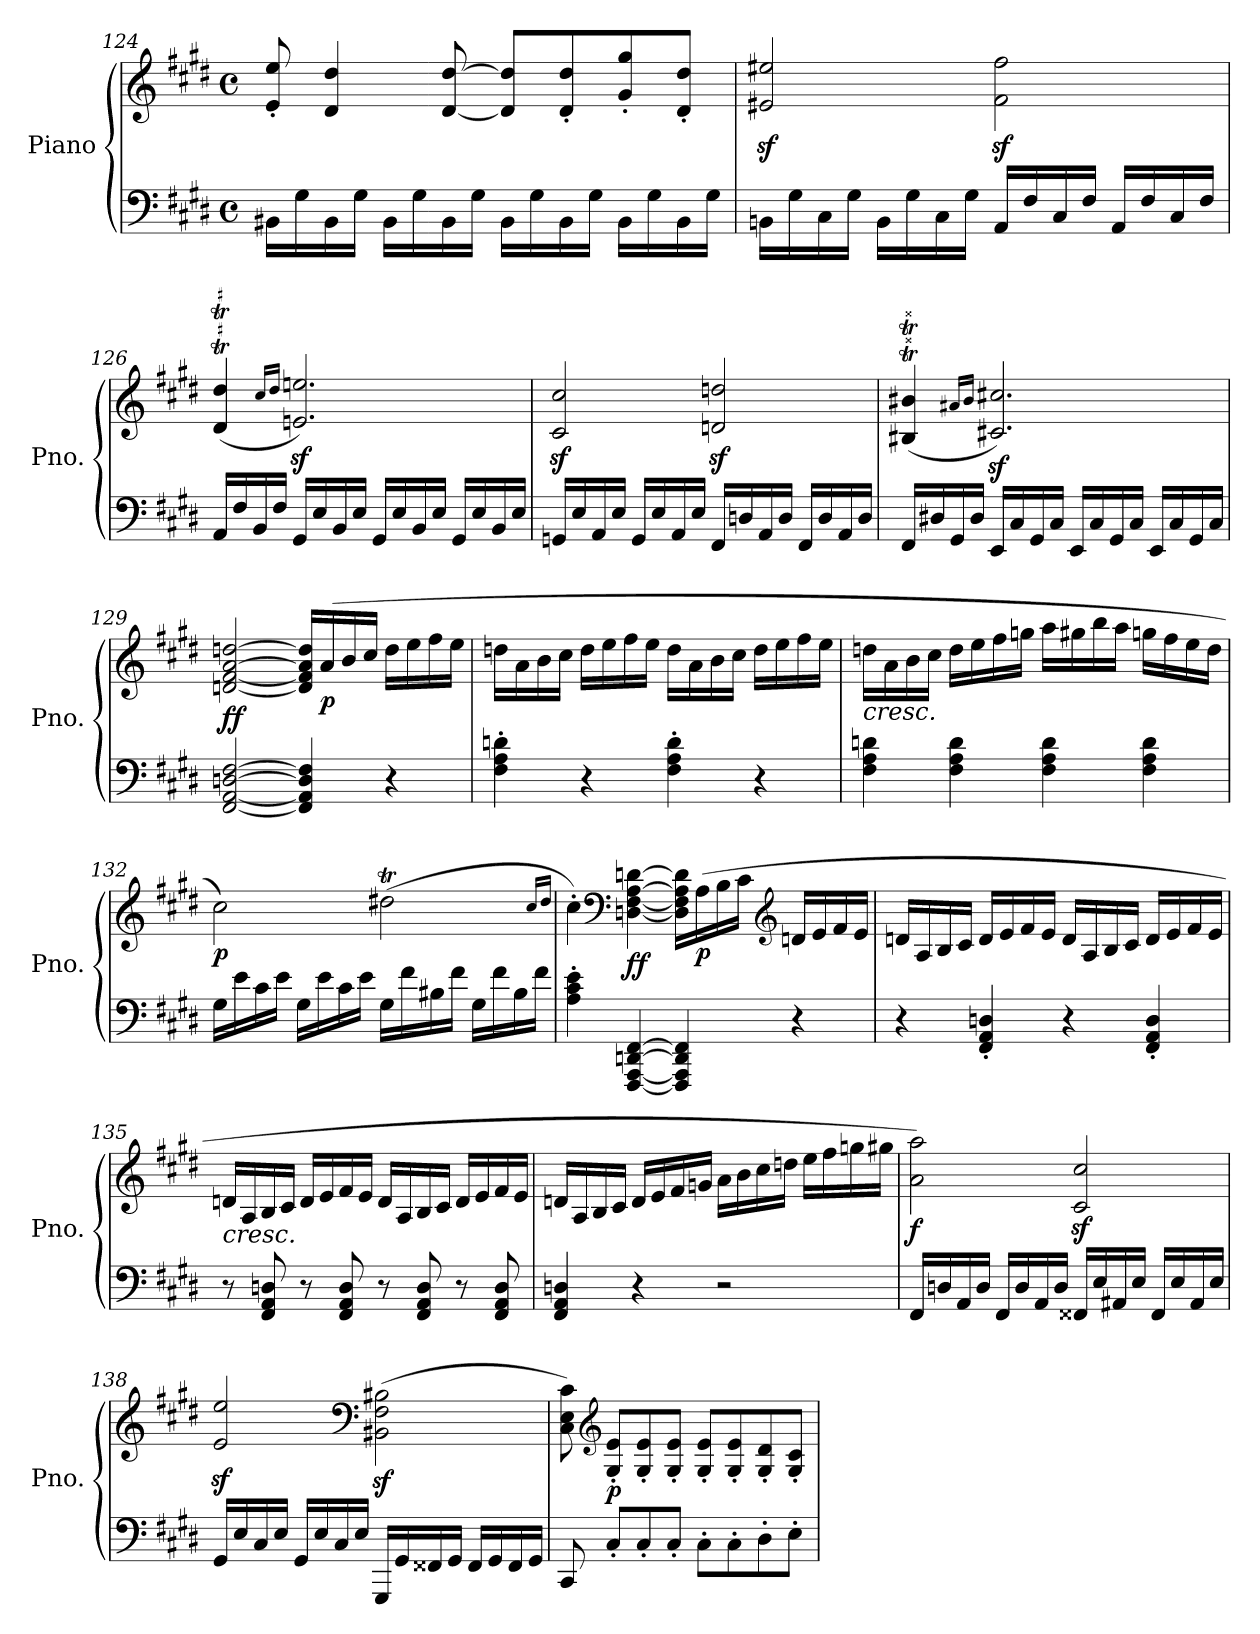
**kern	**kern	**dynam
*part1	*part1	*part1
*staff2	*staff1	*staff1/2
*I"Piano	*	*
*I'Pno.	*	*
*clefF4	*clefG2	*
*k[f#c#g#d#]	*k[f#c#g#d#]	*
*M4/4	*M4/4	*
*met(c)	*met(c)	*
=124	=124	=124
16BB#X\LL	8e/' 8ee/'	.
16G#\	.	.
16BB#\	4d#/ 4dd#/	.
16G#\JJ	.	.
16BB#\LL	.	.
16G#\	.	.
16BB#\	[8d#/ [8dd#/	.
16G#\JJ	.	.
16BB#\LL	8d#/] 8dd#/]L	.
16G#\	.	.
16BB#\	8d#/' 8dd#/'	.
16G#\JJ	.	.
16BB#\LL	8g#/' 8gg#/'	.
16G#\	.	.
16BB#\	8d#/' 8dd#/'J	.
16G#\JJ	.	.
=125	=125	=125
16BBn\LL	2e#X/z< 2ee#X/z<	.
16G#\	.	.
16C#\	.	.
16G#\JJ	.	.
16BB\LL	.	.
16G#\	.	.
16C#\	.	.
16G#\JJ	.	.
16AA/LL	2f#\z< 2ff#\z<	.
16F#/	.	.
16C#/	.	.
16F#/JJ	.	.
16AA/LL	.	.
16F#/	.	.
16C#/	.	.
16F#/JJ	.	.
!!LO:PB:g=z
=126	=126	=126
16AA/LL	(<4d#/T 4dd#/T	.
16F#/	.	.
16BB/	.	.
16F#/JJ	.	.
.	16qcc#/LL	.
.	16qdd#/JJ	.
16GG#/LL	2.en/z< 2.een/z<)	.
16E/	.	.
16BB/	.	.
16E/JJ	.	.
16GG#/LL	.	.
16E/	.	.
16BB/	.	.
16E/JJ	.	.
16GG#/LL	.	.
16E/	.	.
16BB/	.	.
16E/JJ	.	.
=127	=127	=127
16GGn/LL	2c#/z< 2cc#/z<	.
16E/	.	.
16AA/	.	.
16E/JJ	.	.
16GG/LL	.	.
16E/	.	.
16AA/	.	.
16E/JJ	.	.
16FF#/LL	2dn/z< 2ddn/z<	.
16Dn/	.	.
16AA/	.	.
16D/JJ	.	.
16FF#/LL	.	.
16D/	.	.
16AA/	.	.
16D/JJ	.	.
=128	=128	=128
16FF#/LL	(<4B#X/T 4b#X/T	.
16D#X/	.	.
16GG#/	.	.
16D#/JJ	.	.
.	16qa#X/LL	.
.	16qb#/JJ	.
16EE/LL	2.c#/z< 2.cc#/z<)	.
16C#/	.	.
16GG#/	.	.
16C#/JJ	.	.
16EE/LL	.	.
16C#/	.	.
16GG#/	.	.
16C#/JJ	.	.
16EE/LL	.	.
16C#/	.	.
16GG#/	.	.
16C#/JJ	.	.
=129	=129	=129
!	!	!LO:DY:b
[2FF#/ [2AA/ [2Dn/ [2F#/	[2dn/ [2f#/ [2a/ [2ddn/	ff
4FF#/] 4AA/] 4D/] 4F#/]	16d/] 16f#/] 16a/] 16dd/]LL	.
!	!	!LO:DY:b
.	(>16a/	p
.	16b/	.
.	16cc#/JJ	.
4r	16dd\LL	.
.	16ee\	.
.	16ff#\	.
.	16ee\JJ	.
!!LO:LB:g=z
=130	=130	=130
4F#\' 4A\' 4dn\'	16ddn\LL	.
.	16a\	.
.	16b\	.
.	16cc#\JJ	.
4r	16dd\LL	.
.	16ee\	.
.	16ff#\	.
.	16ee\JJ	.
4F#\' 4A\' 4d\'	16dd\LL	.
.	16a\	.
.	16b\	.
.	16cc#\JJ	.
4r	16dd\LL	.
.	16ee\	.
.	16ff#\	.
.	16ee\JJ	.
=131	=131	=131
!	!LO:TX:b:i:t=cresc.	!
4F#\ 4A\ 4dn\	16ddn\LL	.
.	16a\	.
.	16b\	.
.	16cc#\JJ	.
4F#\ 4A\ 4d\	16dd\LL	.
.	16ee\	.
.	16ff#\	.
.	16ggn\JJ	.
4F#\ 4A\ 4d\	16aa\LL	.
.	16gg#X\	.
.	16bb\	.
.	16aa\JJ	.
4F#\ 4A\ 4d\	16ggn\LL	.
.	16ff#\	.
.	16ee\	.
.	16dd\JJ	.
=132	=132	=132
!	!	!LO:DY:b
16G#\LL	2cc#\)	p
16e\	.	.
16c#\	.	.
16e\JJ	.	.
16G#\LL	.	.
16e\	.	.
16c#\	.	.
16e\JJ	.	.
16G#\LL	(>2dd#Xt\	.
16f#\	.	.
16B#X\	.	.
16f#\JJ	.	.
16G#\LL	.	.
16f#\	.	.
16B#\	.	.
16f#\JJ	.	.
.	16qcc#/LL	.
.	16qdd#/JJ	.
!!LO:LB:g=z
=133	=133	=133
4A\' 4c#\' 4e\'	4cc#'\)	.
*	*clefF4	*
!	!	!LO:DY:b
[4FFF#/ [4AAA/ [4DDn/ [4FF#/	[4Dn\ [4F#\ [4A\ [4dn\	ff
4FFF#/] 4AAA/] 4DD/] 4FF#/]	16D\] 16F#\] 16A\] 16d\]LL	.
!	!	!LO:DY:b
.	(>16A\	p
.	16B\	.
.	16c#\JJ	.
*	*clefG2	*
4r	16dn/LL	.
.	16e/	.
.	16f#/	.
.	16e/JJ	.
=134	=134	=134
4r	16dn/LL	.
.	16A/	.
.	16B/	.
.	16c#/JJ	.
4FF#/' 4AA/' 4Dn/'	16d/LL	.
.	16e/	.
.	16f#/	.
.	16e/JJ	.
4r	16d/LL	.
.	16A/	.
.	16B/	.
.	16c#/JJ	.
4FF#/' 4AA/' 4D/'	16d/LL	.
.	16e/	.
.	16f#/	.
.	16e/JJ	.
=135	=135	=135
!	!LO:TX:b:i:t=cresc.	!
8r	16dn/LL	.
.	16A/	.
8FF#/ 8AA/ 8Dn/	16B/	.
.	16c#/JJ	.
8r	16d/LL	.
.	16e/	.
8FF#/ 8AA/ 8D/	16f#/	.
.	16e/JJ	.
8r	16d/LL	.
.	16A/	.
8FF#/ 8AA/ 8D/	16B/	.
.	16c#/JJ	.
8r	16d/LL	.
.	16e/	.
8FF#/ 8AA/ 8D/	16f#/	.
.	16e/JJ	.
!!LO:LB:g=z
=136	=136	=136
4FF#/ 4AA/ 4Dn/	16dn/LL	.
.	16A/	.
.	16B/	.
.	16c#/JJ	.
4r	16d/LL	.
.	16e/	.
.	16f#/	.
.	16gn/JJ	.
2r	16a\LL	.
.	16b\	.
.	16cc#\	.
.	16ddn\JJ	.
.	16ee\LL	.
.	16ff#\	.
.	16ggn\	.
.	16gg#X\JJ	.
=137	=137	=137
!	!	!LO:DY:b
16FF#/LL	2a\ 2aa\)	f
16Dn/	.	.
16AA/	.	.
16D/JJ	.	.
16FF#/LL	.	.
16D/	.	.
16AA/	.	.
16D/JJ	.	.
16FF##X/LL	2c#/z< 2cc#/z<	.
16E/	.	.
16AA#X/	.	.
16E/JJ	.	.
16FF##/LL	.	.
16E/	.	.
16AA#/	.	.
16E/JJ	.	.
=138	=138	=138
16GG#/LL	2e/z< 2ee/z<	.
16E/	.	.
16C#/	.	.
16E/JJ	.	.
16GG#/LL	.	.
16E/	.	.
16C#/	.	.
16E/JJ	.	.
*	*clefF4	*
16GGG#/LL	(>2BB#X\z< 2F#\z< 2B#X\z<	.
16GG#/	.	.
16FF##X/	.	.
16GG#/JJ	.	.
16FF##/LL	.	.
16GG#/	.	.
16FF##/	.	.
16GG#/JJ	.	.
!!LO:LB:g=z
=139	=139	=139
8CC#/	8C#\ 8E\ 8c#\)	.
*	*clefG2	*
!	!	!LO:DY:b
8C#'/L	8G#/' 8e/'L	p
8C#'/	8G#/' 8e/'	.
8C#'/J	8G#/' 8e/'J	.
8C#'\L	8G#/' 8e/'L	.
8C#'\	8G#/' 8e/'	.
8D#'\	8G#/' 8d#/'	.
8E'\J	8G#/' 8c#/'J	.
=	=	=
*-	*-	*-
